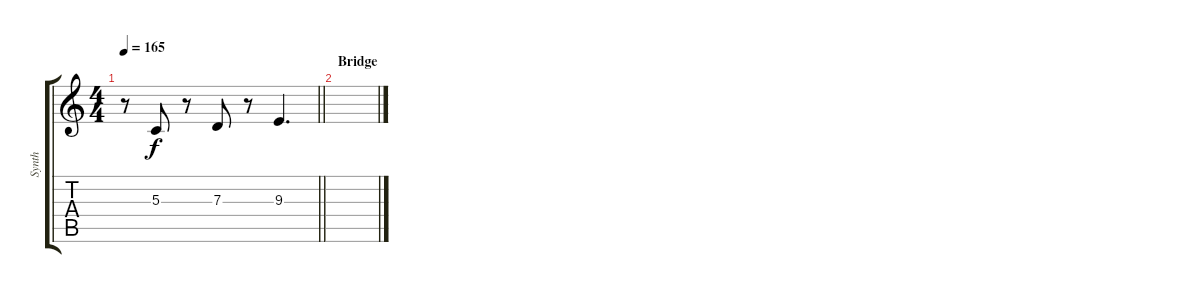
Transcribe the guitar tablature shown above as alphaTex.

\track ("Synth" "Synth") {instrument lead1square}
\staff {score tabs}
\tuning (E4 B3 G3 D3 A2 D2) {hide}
\ts (4 4)
\tempo 165
\clef g2
\barLineRight lightlight
\ks c
r.8{dy f} 5.3.8 r.8 7.3.8 r.8 9.3.4{d} |
\section ("" "Bridge")
